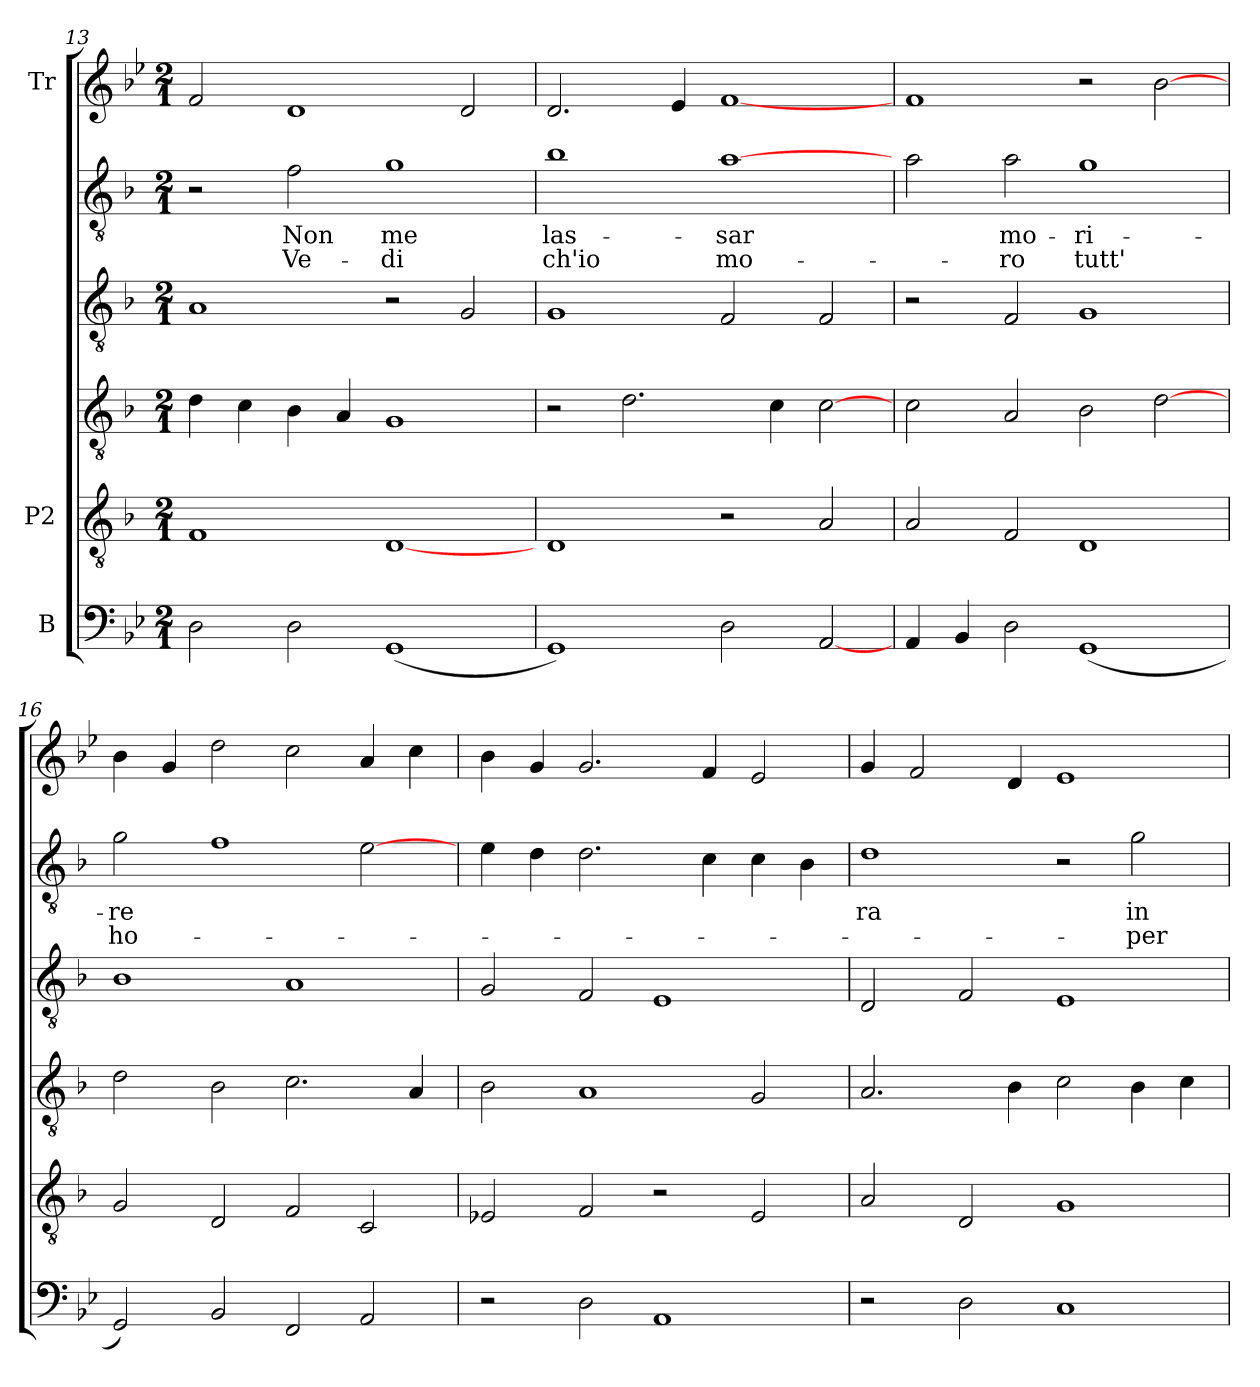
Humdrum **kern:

**kern	**kern	**kern	**kern	**kern	**text	**text	**kern
*part3	*part2	*part2	*part2	*part2	*part2	*part2	*part1
*staff6	*staff5	*staff4	*staff3	*staff2	*staff2	*staff2	*staff1
*I"B	*I"P2	*	*	*	*	*	*I"Tr
*clefF4	*clefGv2	*clefGv2	*clefGv2	*clefGv2	*	*	*clefG2
*	*ITrd7c12	*ITrd7c12	*ITrd7c12	*ITrd7c12	*	*	*
*k[b-e-]	*k[b-]	*k[b-]	*k[b-]	*k[b-]	*	*	*k[b-e-]
*B-:	*F:	*F:	*F:	*F:	*	*	*B-:
*M2/1	*M2/1	*M2/1	*M2/1	*M2/1	*	*	*M2/1
=13	=13	=13	=13	=13	=13	=13	=13
2Di\	1FFi/	4Di\	1AAi/	2r	.	.	2fi/
.	.	4Ci\	.	.	.	.	.
!	!	!	!	!	!LO:LY:b:color=#000000	!LO:LY:b:color=#000000	!
2Di\	.	4BB-i\	.	2Fi\	Non	Ve-	1di/
.	.	4AAi/	.	.	.	.	.
!	!	!	!	!	!LO:LY:b:color=#000000	!LO:LY:b:color=#000000	!
(1GGi/	[1DDi/	1GGi/	2r	1Gi\	me	-di	.
.	.	.	2GGi/	.	.	.	2di/
=14	=14	=14	=14	=14	=14	=14	=14
!	!	!	!	!	!LO:LY:b:color=#000000	!LO:LY:b:color=#000000	!
1GGi/)	1DDi/	2r	1GGi/	1B-i\	las-	ch'io	2.di/
.	.	2.Di\	.	.	.	.	.
.	.	.	.	.	.	.	4e-i/
!	!	!	!	!	!LO:LY:b:color=#000000	!LO:LY:b:color=#000000	!
2Di\	2r	.	2FFi/	[1Ai\	-sar	mo-	[1fi/
.	.	4Ci\	.	.	.	.	.
[2AAi/	2AAi/	[2Ci\	2FFi/	.	.	.	.
=15	=15	=15	=15	=15	=15	=15	=15
4AAi/	2AAi/	2Ci\	2r	2Ai\	.	.	1fi/
4BB-i/	.	.	.	.	.	.	.
!	!	!	!	!	!LO:LY:b:color=#000000	!LO:LY:b:color=#000000	!
2Di\	2FFi/	2AAi/	2FFi/	2Ai\	mo-	-ro	.
!	!	!	!	!	!LO:LY:b:color=#000000	!LO:LY:b:color=#000000	!
(1GGi/	1DDi/	2BB-i\	1GGi/	1Gi\	-ri-	tutt'	2r
.	.	[2Di\	.	.	.	.	[2b-i\
=16	=16	=16	=16	=16	=16	=16	=16
!	!	!	!	!	!LO:LY:b:color=#000000	!LO:LY:b:color=#000000	!
2GGi/)	2GGi/	2Di\	1BB-i/	2Gi\	-re	ho-	4b-i\
.	.	.	.	.	.	.	4gi/
2BB-i/	2DDi/	2BB-i\	.	1Fi\	.	.	2ddi\
2FFi/	2FFi/	2.Ci\	1AAi/	.	.	.	2cci\
2AAi/	2CCi/	.	.	[2Ei\	.	.	4ai/
.	.	4AAi/	.	.	.	.	4cci\
=17	=17	=17	=17	=17	=17	=17	=17
2r	2EE-i/	2BB-i\	2GGi/	4Ei\	.	.	4b-i\
.	.	.	.	4Di\	.	.	4gi/
2Di\	2FFi/	1AAi/	2FFi/	2.Di\	.	.	2.gi/
1AAi/	2r	.	1EEi/	.	.	.	.
.	.	.	.	4Ci\	.	.	4fi/
.	2EE-i/	2GGi/	.	4Ci\	.	.	2e-i/
.	.	.	.	4BB-i\	.	.	.
!!LO:PB:g=z
=18	=18	=18	=18	=18	=18	=18	=18
!	!	!	!	!	!LO:LY:b:color=#000000	!	!
2r	2AAi/	2.AAi/	2DDi/	1Di\	-ra	.	4gi/
.	.	.	.	.	.	.	2fi/
2Di\	2DDi/	.	2FFi/	.	.	.	.
.	.	4BB-i\	.	.	.	.	4di/
1Ci/	1GGi/	2Ci\	1EEi/	2r	.	.	1e-i/
!	!	!	!	!	!LO:LY:b:color=#000000	!LO:LY:b:color=#000000	!
.	.	4BB-i\	.	2Gi\	in	per	.
.	.	4Ci\	.	.	.	.	.
=	=	=	=	=	=	=	=
*-	*-	*-	*-	*-	*-	*-	*-
